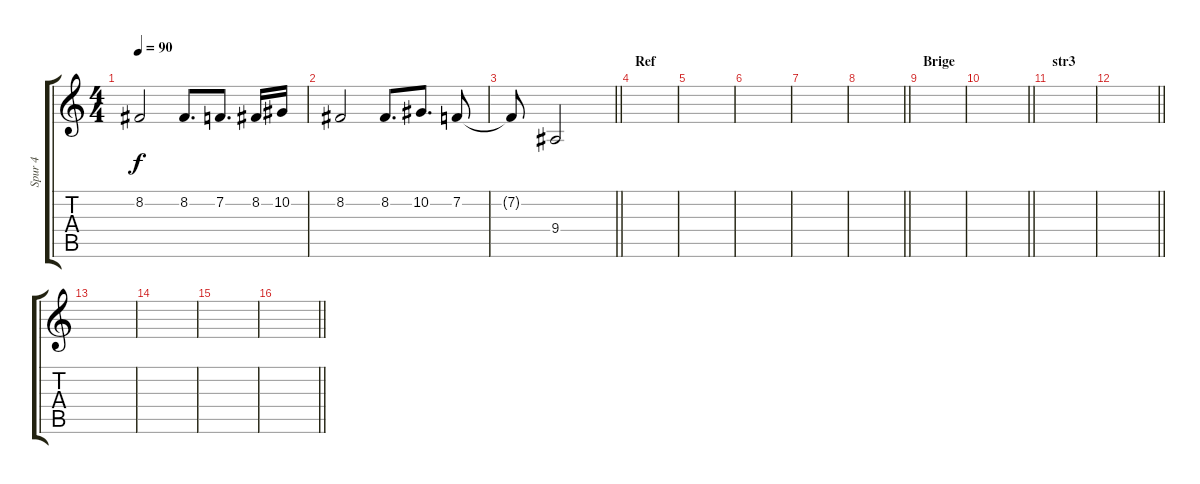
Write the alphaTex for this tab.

\track ("Spur 4" "Spur 4") {instrument trumpet}
\staff {score tabs}
\tuning (Eb4 Bb3 Gb3 Db3 Ab2 Eb2) {hide}
\ts (4 4)
\tempo 90
\clef g2
\ks c
8.2{t}.2{dy f} 8.2.8{d} 7.2.8{d} 8.2.16 10.2.16 |
8.2.2 8.2.8{d} 10.2.8{d} 7.2.8 |
\barLineRight lightlight
7.2{t}.8 9.4.2 |
\section ("" "Ref")
|
|
|
|
\barLineRight lightlight
|
\section ("" "Brige")
|
\barLineRight lightlight
|
\section ("" "str3")
|
\barLineRight lightlight
|
|
|
|
\barLineRight lightlight
